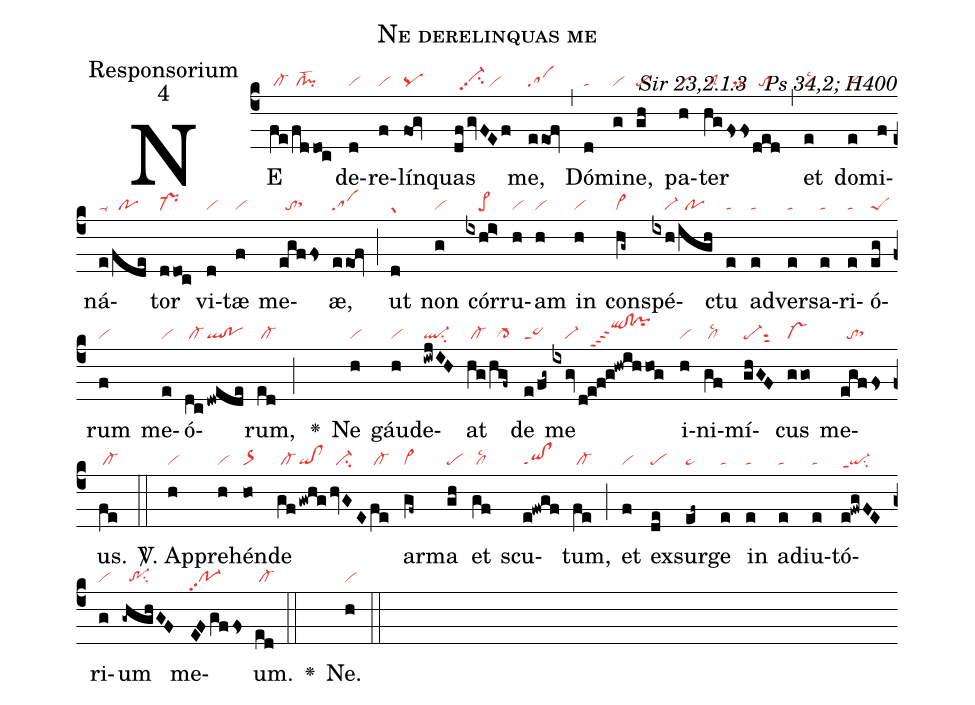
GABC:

name:Ne derelinquas me;
office-part:Responsorium;
mode:4;
commentary:Sir 23,2.1.3 ꝟ Ps 34,2; H400;
nabc-lines:1;
%%
(c4)NE(fe|/cl-|/fd/doc|/cl!pilst2) de(d|vi)re(f|vi)lín(fog|pq)quas(dfgvFEf|//vi-hhpp2su2/vi) me,(eeof|sa) (,) Dó(d|ta)mi(g|vi)ne,(gh|pe) pa(h|vi)ter(hg|/clS|fss|//ds-|/ded|//to) (,) et(e|vilsc2) do(e|vi)mi(f)ná(e|ta-|/fde|//po)tor(ddoc|pr-) vi(d|vi)tæ(f|vi) me(egffs|//tosthh)æ,(eeof|sa) (;)
ut(d|gr) non(g|vi) cór(ixhi>|////pe>)ru(h|vi)am(h|vi) in(h|vi) con(hg~|cl~)spé(ixh|////vi-|/igh|//po)ctu(e|ta) ad(e|ta)ver(e|ta)sa(e|ta)ri(e|ta)ó(eg|peS)rum(f|vi) me(e|vi)ó(dc|/cl-|dwede|ql!po)rum,(ed|/cl-) (;)
<v>\greheightstar</v>()
Ne(h|vi) gáu(h|vi)de(iwjIH|ql-su2)at(hg|/cl-|/hgf~|//cl->) de(e/fg~|sc~) me(ixgv|////vi-|/d!e!f!g!hwihhog|///qlhj!clhj!pihjppt4) i(h|vi)ni(gf|/cllsc2)mí(ghGF|pe-sut2)cus(ggo|vs-) me(egffs|//tosthh)us.(fe|/cl-) (::)

<sp>V/</sp>.
Ap(h|vi)pre(h|vi)hén(ho|or>)de(gf|/cl-|gwhg|qi!cl|hvGE|//ci-|fe|/cl-) ar(gf~|cl~)ma(gh|pe) et(gf|/cllsc2) scu(e!fwgf|qi!clppt1)tum,(fe|/cl-) (;) et(f|vi) ex(de|pe)sur(ef~|pe~)ge(e|ta) in(e|ta) ad(e|ta)iu(e|ta)tó(e!fwgFE|qi-ppt1su2)ri(g|vi)um(-ghghGF|//tr-1su2) me(EFgffs|po-1pp2)um.(ed|/cl-) (::)

<v>\greheightstar</v>() Ne.(h|vi) (::)
